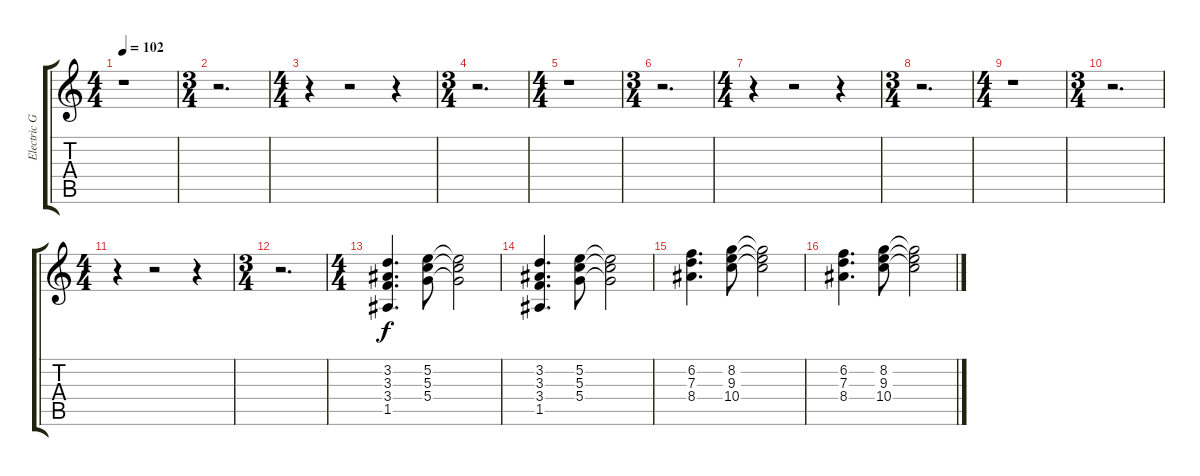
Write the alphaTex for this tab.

\track ("Electric Guitar (0verdrive)" "Electric G") {instrument overdrivenguitar}
\staff {score tabs}
\tuning (E4 B3 G3 D3 A2 E2) {hide}
\ts (4 4)
\tempo 102
\clef g2
\ks c
r.1{dy f} |
\ts (3 4)
r.2{d} |
\ts (4 4)
r.4 r.2 r.4 |
\ts (3 4)
r.2{d} |
\ts (4 4)
r.1 |
\ts (3 4)
r.2{d} |
\ts (4 4)
r.4 r.2 r.4 |
\ts (3 4)
r.2{d} |
\ts (4 4)
r.1 |
\ts (3 4)
r.2{d} |
\ts (4 4)
r.4 r.2 r.4 |
\ts (3 4)
r.2{d} |
\ts (4 4)
(3.2 3.3 3.4 1.5).4{d} (5.2 5.3 5.4).8 (5.2{t} 5.3{t} 5.4{t}).2 |
(3.2 3.3 3.4 1.5).4{d} (5.2 5.3 5.4).8 (5.2{t} 5.3{t} 5.4{t}).2 |
(6.2 7.3 8.4).4{d} (8.2 9.3 10.4).8 (8.2{t} 9.3{t} 10.4{t}).2 |
(6.2 7.3 8.4).4{d} (8.2 9.3 10.4).8 (8.2{t} 9.3{t} 10.4{t}).2
